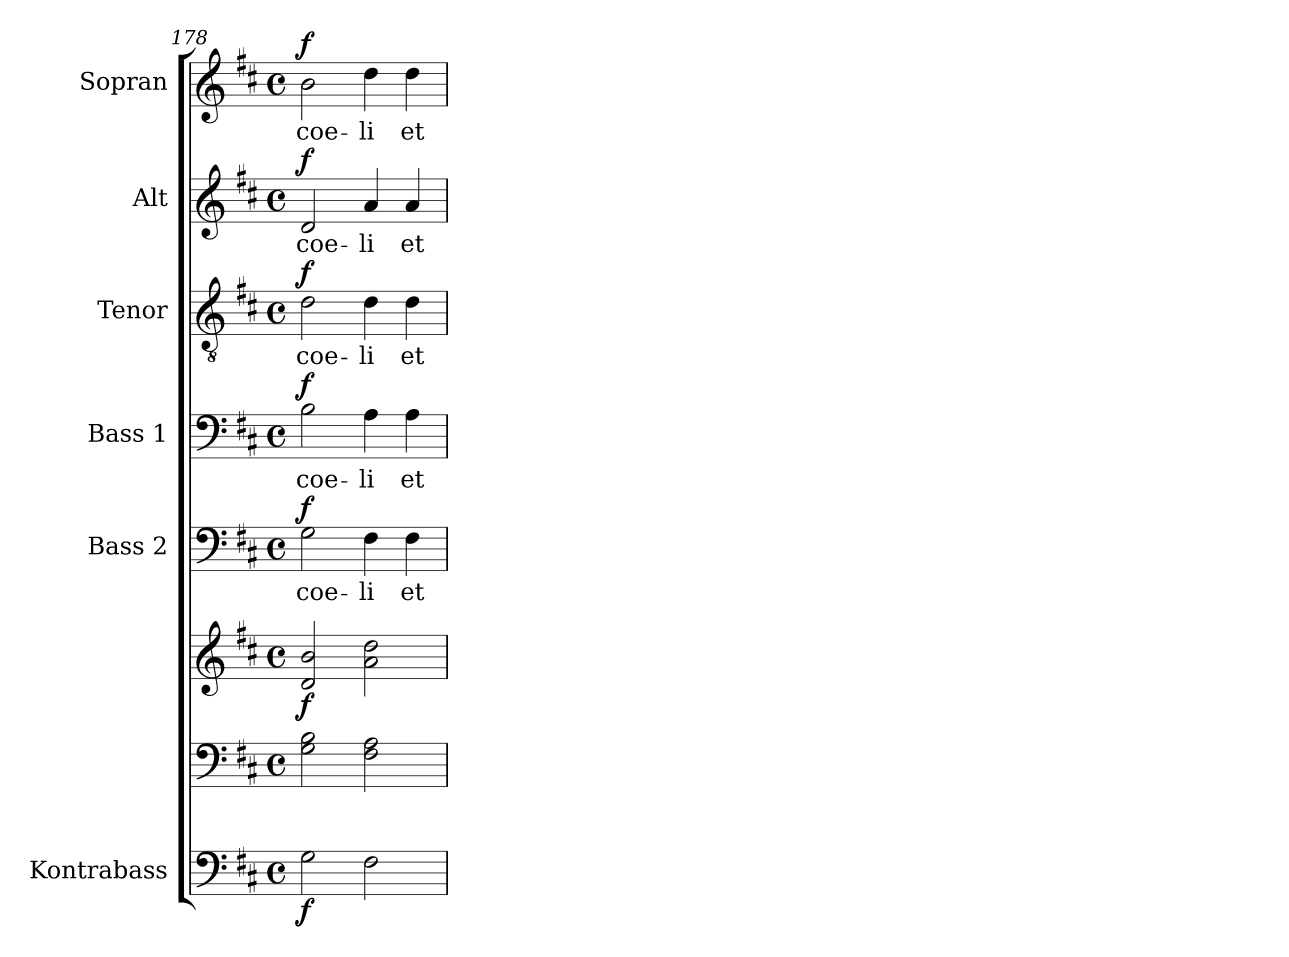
**kern	**dynam	**kern	**kern	**dynam	**kern	**text	**dynam	**kern	**text	**dynam	**kern	**text	**dynam	**kern	**text	**dynam	**kern	**text	**dynam
*part7	*part7	*part6	*part6	*part6	*part5	*part5	*part5	*part4	*part4	*part4	*part3	*part3	*part3	*part2	*part2	*part2	*part1	*part1	*part1
*staff8	*staff8	*staff7	*staff6	*staff6/7	*staff5	*staff5	*staff5	*staff4	*staff4	*staff4	*staff3	*staff3	*staff3	*staff2	*staff2	*staff2	*staff1	*staff1	*staff1
*I"Kontrabass	*	*	*	*	*I"Bass 2	*	*	*I"Bass 1	*	*	*I"Tenor	*	*	*I"Alt	*	*	*I"Sopran	*	*
*I'Kb.	*	*	*	*	*I'B. 2	*	*	*I'B. 1	*	*	*I'T.	*	*	*I'A.	*	*	*I'S.	*	*
*clefF4	*	*clefF4	*clefG2	*	*clefF4	*	*	*clefF4	*	*	*clefGv2	*	*	*clefG2	*	*	*clefG2	*	*
*ITrd7c12	*	*	*	*	*	*	*	*	*	*	*	*	*	*	*	*	*	*	*
*k[f#c#]	*	*k[f#c#]	*k[f#c#]	*	*k[f#c#]	*	*	*k[f#c#]	*	*	*k[f#c#]	*	*	*k[f#c#]	*	*	*k[f#c#]	*	*
*D:	*	*D:	*D:	*	*D:	*	*	*D:	*	*	*D:	*	*	*D:	*	*	*D:	*	*
*M4/4	*	*M4/4	*M4/4	*	*M4/4	*	*	*M4/4	*	*	*M4/4	*	*	*M4/4	*	*	*M4/4	*	*
*met(c)	*	*met(c)	*met(c)	*	*met(c)	*	*	*met(c)	*	*	*met(c)	*	*	*met(c)	*	*	*met(c)	*	*
=178	=178	=178	=178	=178	=178	=178	=178	=178	=178	=178	=178	=178	=178	=178	=178	=178	=178	=178	=178
!	!LO:DY:b	!	!	!LO:DY:b	!	!LO:LY:b	!LO:DY:a	!	!LO:LY:b	!LO:DY:a	!	!LO:LY:b	!LO:DY:a	!	!LO:LY:b	!LO:DY:a	!	!LO:LY:b	!LO:DY:a
2GG\	f	2G\ 2B\	2d/ 2b/	f	2G\	coe-	f	2B\	coe-	f	2d\	coe-	f	2d/	coe-	f	2b\	coe-	f
!	!	!	!	!	!	!LO:LY:b	!	!	!LO:LY:b	!	!	!LO:LY:b	!	!	!LO:LY:b	!	!	!LO:LY:b	!
2FF#\	.	2F#\ 2A\	2a\ 2dd\	.	4F#\	-li	.	4A\	-li	.	4d\	-li	.	4a/	-li	.	4dd\	-li	.
!	!	!	!	!	!	!LO:LY:b	!	!	!LO:LY:b	!	!	!LO:LY:b	!	!	!LO:LY:b	!	!	!LO:LY:b	!
.	.	.	.	.	4F#\	et	.	4A\	et	.	4d\	et	.	4a/	et	.	4dd\	et	.
=	=	=	=	=	=	=	=	=	=	=	=	=	=	=	=	=	=	=	=
*-	*-	*-	*-	*-	*-	*-	*-	*-	*-	*-	*-	*-	*-	*-	*-	*-	*-	*-	*-
